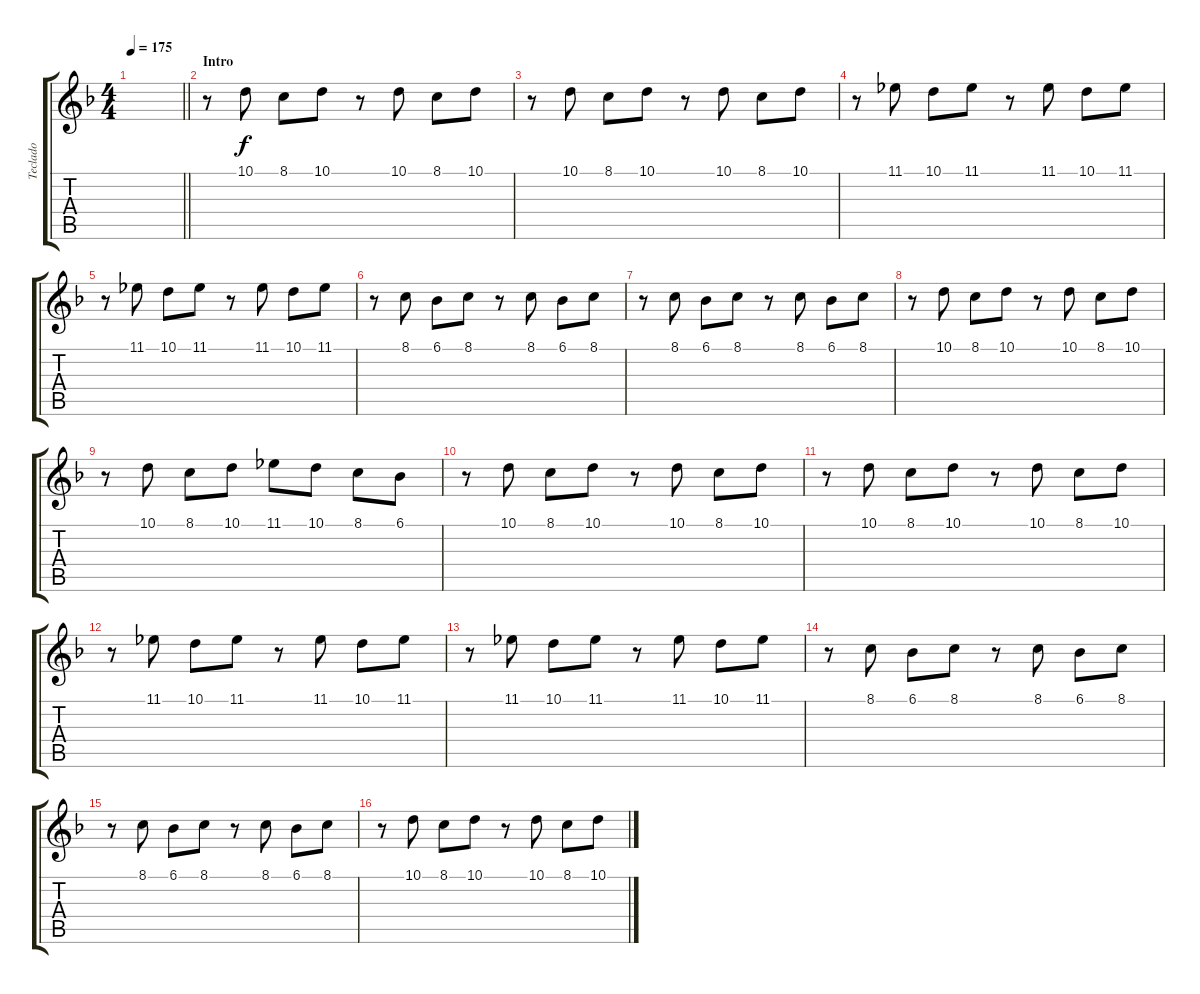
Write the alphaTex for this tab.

\track ("Teclado" "Teclado") {instrument stringensemble1}
\staff {score tabs}
\tuning (E4 B3 G3 D3 A2 E2) {hide}
\ts (4 4)
\tempo 175
\clef g2
\barLineRight lightlight
\ks dminor
|
\section ("" "Intro")
r.8 10.1.8 8.1.8 10.1.8 r.8 10.1.8 8.1.8 10.1.8 |
r.8 10.1.8 8.1.8 10.1.8 r.8 10.1.8 8.1.8 10.1.8 |
r.8 11.1.8 10.1.8 11.1.8 r.8 11.1.8 10.1.8 11.1.8 |
r.8 11.1.8 10.1.8 11.1.8 r.8 11.1.8 10.1.8 11.1.8 |
r.8 8.1.8 6.1.8 8.1.8 r.8 8.1.8 6.1.8 8.1.8 |
r.8 8.1.8 6.1.8 8.1.8 r.8 8.1.8 6.1.8 8.1.8 |
r.8 10.1.8 8.1.8 10.1.8 r.8 10.1.8 8.1.8 10.1.8 |
r.8 10.1.8 8.1.8 10.1.8 11.1.8 10.1.8 8.1.8 6.1.8 |
r.8 10.1.8 8.1.8 10.1.8 r.8 10.1.8 8.1.8 10.1.8 |
r.8 10.1.8 8.1.8 10.1.8 r.8 10.1.8 8.1.8 10.1.8 |
r.8 11.1.8 10.1.8 11.1.8 r.8 11.1.8 10.1.8 11.1.8 |
r.8 11.1.8 10.1.8 11.1.8 r.8 11.1.8 10.1.8 11.1.8 |
r.8 8.1.8 6.1.8 8.1.8 r.8 8.1.8 6.1.8 8.1.8 |
r.8 8.1.8 6.1.8 8.1.8 r.8 8.1.8 6.1.8 8.1.8 |
r.8 10.1.8 8.1.8 10.1.8 r.8 10.1.8 8.1.8 10.1.8
